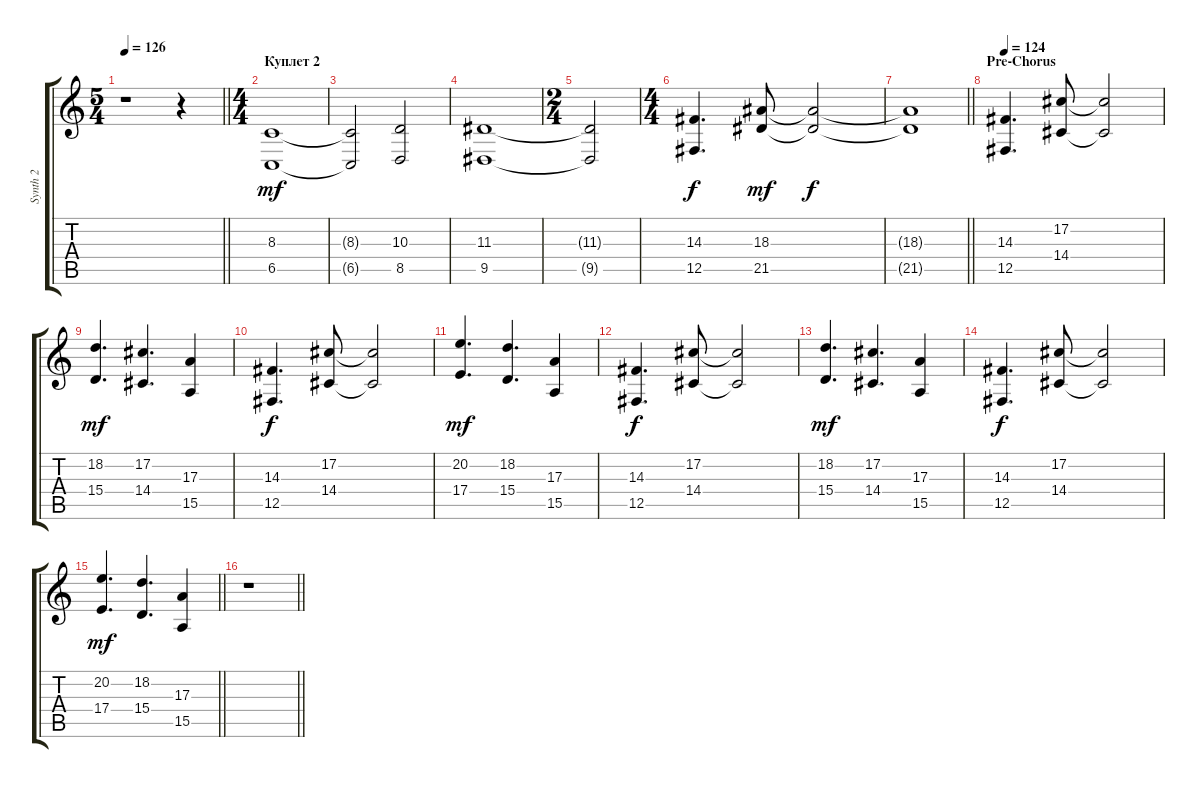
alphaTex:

\track ("Synth 2" "Synth 2") {instrument lead1square}
\staff {score tabs}
\tuning (Db4 Ab3 E3 B2 Gb2 B1) {hide}
\ts (5 4)
\tempo 126
\clef g2
\barLineRight lightlight
\ks c
r.1{dy mf} r.4 |
\ts (4 4)
\section ("" "Куплет 2")
(8.3 6.5).1 |
(8.3{t} 6.5{t}).2 (10.3 8.5).2 |
(11.3 9.5).1 |
\ts (2 4)
(11.3{t} 9.5{t}).2 |
\ts (4 4)
(14.3 12.5).4{d dy f} (18.3 21.5).8{dy mf} (18.3{t} 21.5{t}).2{dy f} |
\barLineRight lightlight
(18.3{t} 21.5{t}).1 |
\section ("" "Pre-Chorus")
\tempo 124
(14.3 12.5).4{d} (17.2 14.4).8 (17.2{t} 14.4{t}).2 |
(18.2 15.4).4{d dy mf} (17.2 14.4).4{d} (17.3 15.5).4 |
(14.3 12.5).4{d dy f} (17.2 14.4).8 (17.2{t} 14.4{t}).2 |
(20.2 17.4).4{d dy mf} (18.2 15.4).4{d} (17.3 15.5).4 |
(14.3 12.5).4{d dy f} (17.2 14.4).8 (17.2{t} 14.4{t}).2 |
(18.2 15.4).4{d dy mf} (17.2 14.4).4{d} (17.3 15.5).4 |
(14.3 12.5).4{d dy f} (17.2 14.4).8 (17.2{t} 14.4{t}).2 |
\barLineRight lightlight
(20.2 17.4).4{d dy mf} (18.2 15.4).4{d} (17.3 15.5).4 |
\barLineRight lightlight
r.1
